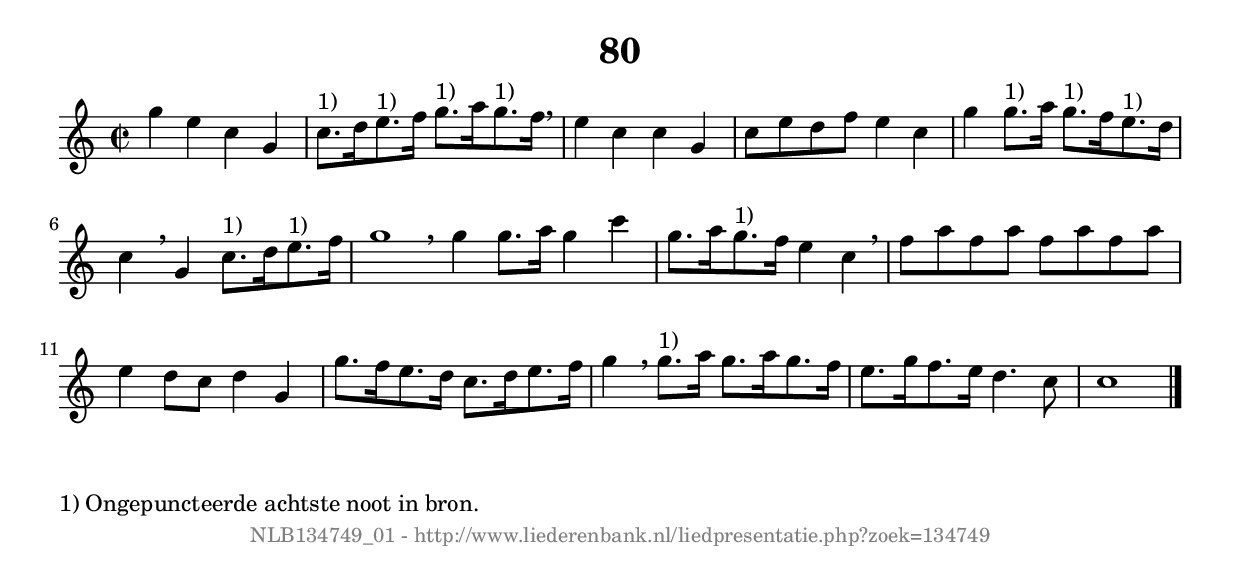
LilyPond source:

%
% produced by wce2krn 1.64 (7 June 2014)
%
\version"2.16"
#(append! paper-alist '(("long" . (cons (* 210 mm) (* 2000 mm)))))
#(set-default-paper-size "long")
sb = {\breathe}
mBreak = {\breathe }
bBreak = {\breathe }
x = {\once\override NoteHead #'style = #'cross }
gl=\glissando
itime={\override Staff.TimeSignature #'stencil = ##f }
ficta = {\once\set suggestAccidentals = ##t}
fine = {\once\override Score.RehearsalMark #'self-alignment-X = #1 \mark \markup {\italic{Fine}}}
dc = {\once\override Score.RehearsalMark #'self-alignment-X = #1 \mark \markup {\italic{D.C.}}}
dcf = {\once\override Score.RehearsalMark #'self-alignment-X = #1 \mark \markup {\italic{D.C. al Fine}}}
dcc = {\once\override Score.RehearsalMark #'self-alignment-X = #1 \mark \markup {\italic{D.C. al Coda}}}
ds = {\once\override Score.RehearsalMark #'self-alignment-X = #1 \mark \markup {\italic{D.S.}}}
dsf = {\once\override Score.RehearsalMark #'self-alignment-X = #1 \mark \markup {\italic{D.S. al Fine}}}
dsc = {\once\override Score.RehearsalMark #'self-alignment-X = #1 \mark \markup {\italic{D.S. al Coda}}}
pv = {\set Score.repeatCommands = #'((volta "1"))}
sv = {\set Score.repeatCommands = #'((volta "2"))}
tv = {\set Score.repeatCommands = #'((volta "3"))}
qv = {\set Score.repeatCommands = #'((volta "4"))}
xv = {\set Score.repeatCommands = #'((volta #f))}
\header{ tagline = ""
title = "80"
}
\score {{
\key c \major
\relative g'
{
\set melismaBusyProperties = #'()
\time 2/2
\tempo 4=120
\override Score.MetronomeMark #'transparent = ##t
\override Score.RehearsalMark #'break-visibility = #(vector #t #t #f)
g'4 e c g c8.^"1)" d16 e8. ^"1)"f16 g8.^"1)" a16 g8.^"1)" f16 \sb e4 c c g c8 e d f e4 c g' g8.^"1)" a16 g8.^"1)" f16 e8.^"1)" d16 c4 \sb g c8. ^"1)"d16 e8.^"1)" f16 g1 \bar ":|:" \bBreak
g4 g8. a16 g4 c g8. a16 g8.^"1)" f16 e4 c \sb f8 a f a f a f a e4 d8 c d4 g, g'8. f16 e8. d16 c8. d16 e8. f16 g4 \sb g8.^"1)" a16 g8. a16 g8. f16 e8. g16 f8. e16 d4. c8 c1 \bar "|."
 }}
 \midi { }
 \layout {
            indent = 0.0\cm
}
}
\markup { \wordwrap-string #" 
1) Ongepuncteerde achtste noot in bron.
"}
\markup { \vspace #0 } \markup { \with-color #grey \fill-line { \center-column { \smaller "NLB134749_01 - http://www.liederenbank.nl/liedpresentatie.php?zoek=134749" } } }
